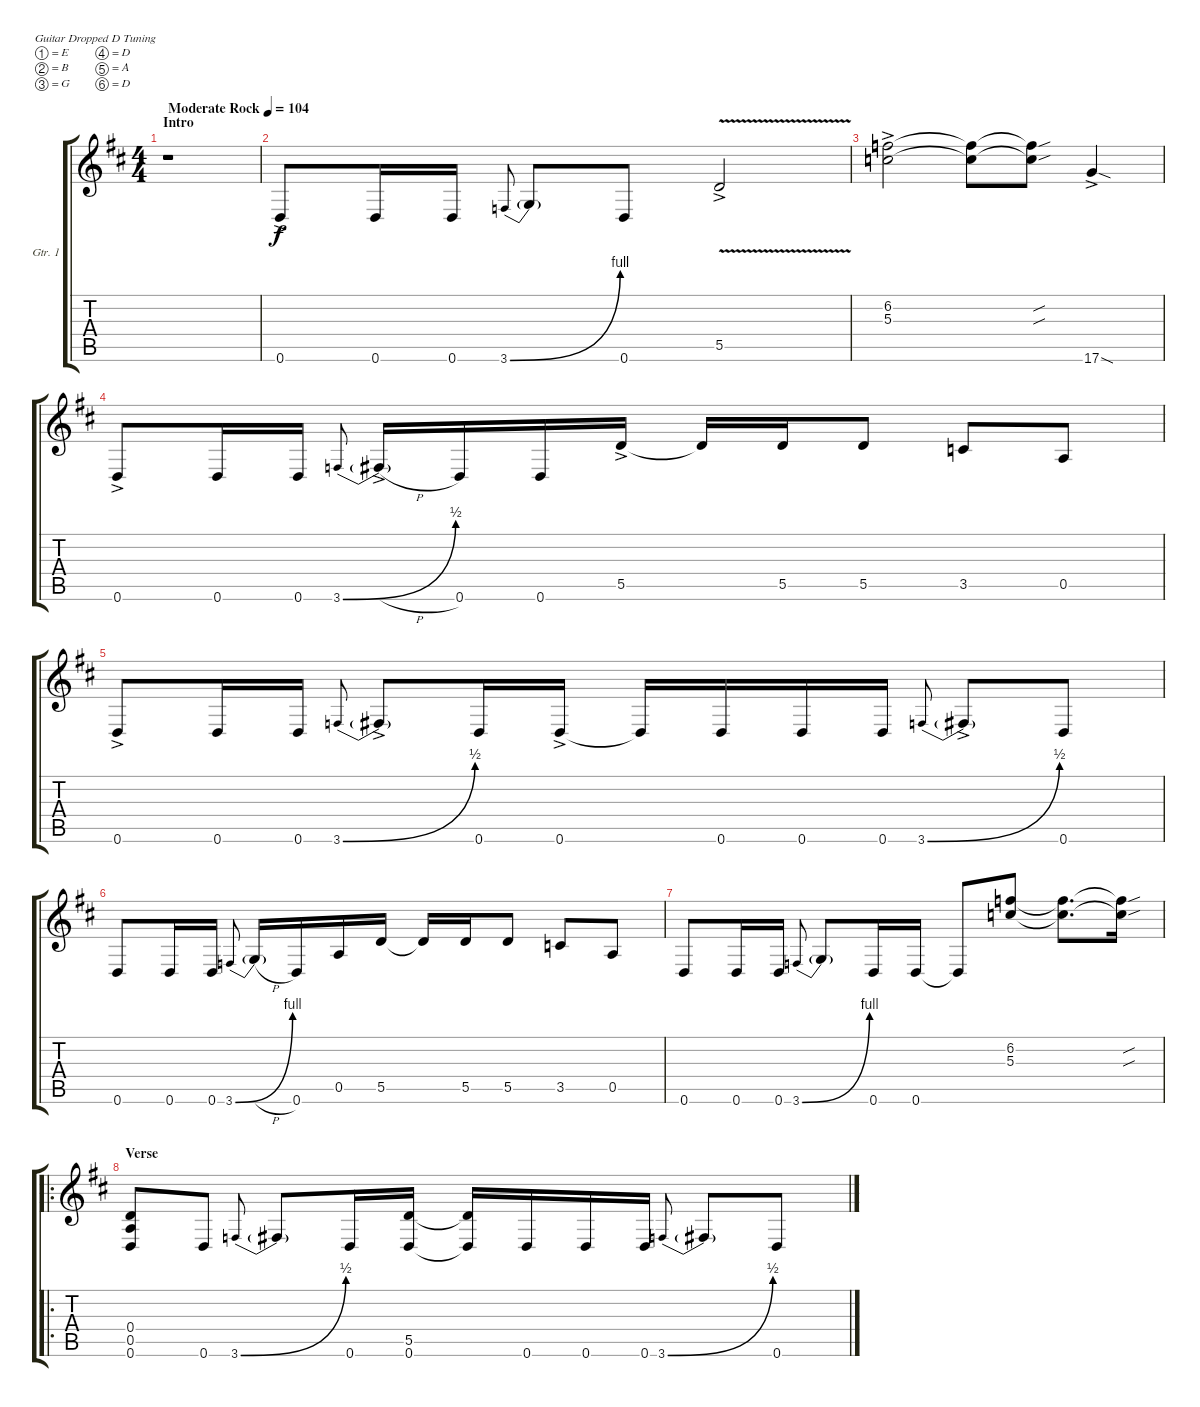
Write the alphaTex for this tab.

\defaultSystemsLayout 4
\bracketExtendMode groupsimilarinstruments
\firstSystemTrackNameOrientation horizontal
\otherSystemsTrackNameOrientation horizontal
\track ("Rhythm Guitar" "Gtr. 1") {instrument distortionguitar}
\staff {score tabs}
\tuning (E4 B3 G3 D3 A2 D2)
\ts (4 4)
\section ("" "Intro")
\tempo (104 "Moderate Rock")
\clef g2
\ks d
r.1{dy f instrument distortionguitar} |
0.6{ac}.8 0.6.16 0.6.16 3.6{be (bend 0 0 15 4)}.8{gr onbeat} 3.6{t}.8 0.6.8 5.5{v ac}.2 |
(6.2{ac} 5.3{ac}).2 (5.3{t} 6.2{t}).8 (6.2{sou t} 5.3{sou t}).8 17.6{sod ac}.4 |
0.6{ac}.8 0.6.16 0.6.16 3.6{be (bend 0 0 14.399999999999999 2)}.8{gr onbeat} 3.6{h ac t}.16 0.6.16 0.6.16 5.5{ac}.16 5.5{t}.16 5.5.16 5.5.8 3.5.8 0.5.8 |
0.6{ac}.8 0.6.16 0.6.16 3.6{be (bend 0 0 14.399999999999999 2)}.8{gr onbeat} 3.6{ac t}.8 0.6.16 0.6{ac}.16 0.6{t}.16 0.6.16 0.6.16 0.6.16 3.6{be (bend 0 0 14.399999999999999 2)}.8{gr onbeat} 3.6{ac t}.8 0.6.8 |
0.6.8 0.6.16 0.6.16 3.6{be (bend 0 0 15 4)}.8{gr onbeat} 3.6{h t}.16 0.6.16 0.5.16 5.5.16 5.5{t}.16 5.5.16 5.5.8 3.5.8 0.5.8 |
0.6.8 0.6.16 0.6.16 3.6{be (bend 0 0 15 4)}.8{gr onbeat} 3.6{t}.8 0.6.16 0.6.16 0.6{t}.8 (6.2 5.3).8 (5.3{t} 6.2{t}).8{d} (6.2{sou t} 5.3{sou t}).16 |
\ro
\section ("" "Verse")
(0.6 0.5 0.4).8 0.6.8 3.6{be (bend 0 0 13.2 2)}.8{gr onbeat} 3.6{t}.8 0.6.16 (0.6 5.5).16 (5.5{t} 0.6{t}).16 0.6.16 0.6.16 0.6.16 3.6{be (bend 0 0 15 2)}.8{gr onbeat} 3.6{t}.8 0.6.8
